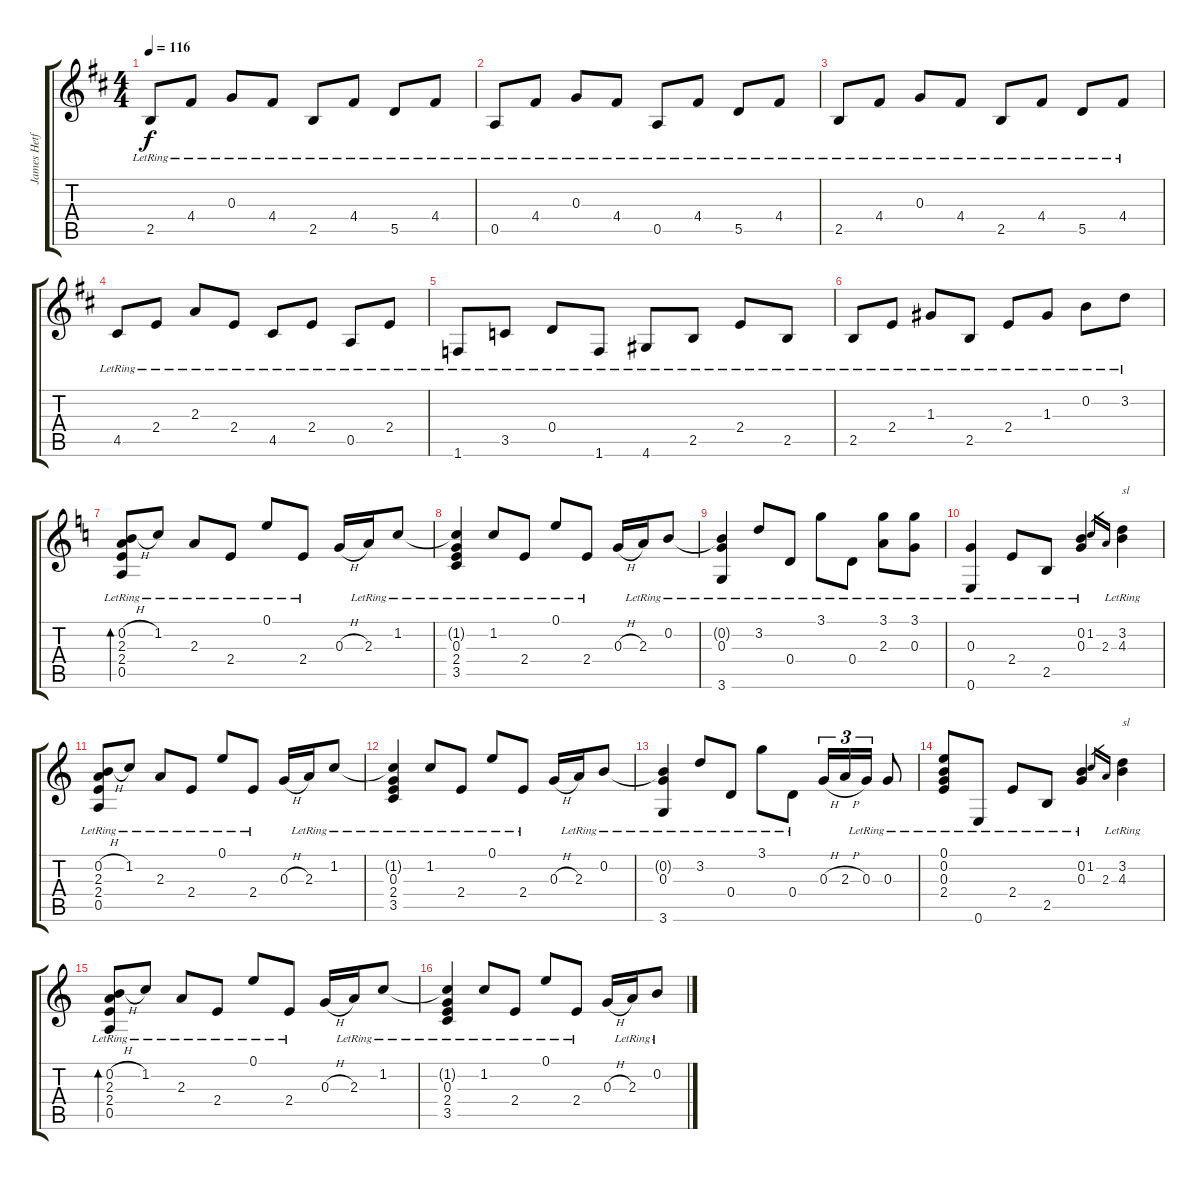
\track ("James Hetfield" "James Hetf") {instrument distortionguitar}
\staff {score tabs}
\tuning (E4 B3 G3 D3 A2 E2) {hide}
\ts (4 4)
\tempo 116
\clef g2
\ks bminor
2.5{lr}.8{dy f instrument acousticguitarnylon} 4.4{lr}.8 0.3{lr}.8 4.4{lr}.8 2.5{lr}.8 4.4{lr}.8 5.5{lr}.8 4.4{lr}.8 |
0.5{lr}.8 4.4{lr}.8 0.3{lr}.8 4.4{lr}.8 0.5{lr}.8 4.4{lr}.8 5.5{lr}.8 4.4{lr}.8 |
2.5{lr}.8 4.4{lr}.8 0.3{lr}.8 4.4{lr}.8 2.5{lr}.8 4.4{lr}.8 5.5{lr}.8 4.4{lr}.8 |
4.5{lr}.8 2.4{lr}.8 2.3{lr}.8 2.4{lr}.8 4.5{lr}.8 2.4{lr}.8 0.5{lr}.8 2.4{lr}.8 |
1.6{lr}.8 3.5{lr}.8 0.4{lr}.8 1.6{lr}.8 4.6{lr}.8 2.5{lr}.8 2.4{lr}.8 2.5{lr}.8 |
2.5{lr}.8 2.4{lr}.8 1.3{lr}.8 2.5{lr}.8 2.4{lr}.8 1.3{lr}.8 0.2{lr}.8 3.2{lr}.8 |
\ks aminor
(0.2{h} 2.3{lr} 2.4{lr} 0.5{lr}).8{bd 240} 1.2{lr}.8 2.3{lr}.8 2.4{lr}.8 0.1{lr}.8 2.4{lr}.8 0.3{h}.16 2.3{lr}.16 1.2{lr}.8 |
(1.2{t} 0.3{lr} 2.4{lr} 3.5{lr}).4 1.2{lr}.8 2.4{lr}.8 0.1{lr}.8 2.4{lr}.8 0.3{h}.16 2.3{lr}.16 0.2{lr}.8 |
(0.2{t} 0.3{lr} 3.6{lr}).4 3.2{lr}.8 0.4{lr}.8 3.1{lr}.8 0.4{lr}.8 (3.1{lr} 2.3{lr}).8 (3.1{lr} 0.3{lr}).8 |
(0.3{lr} 0.6{lr}).4 2.4{lr}.8 2.5{lr}.8 (0.2{lr} 0.3{lr}).4 1.2.16{gr} 2.3.16{gr} (3.2{lr} 4.3{lr}).4{txt "sl"} |
(0.2{h} 2.3{lr} 2.4{lr} 0.5{lr}).8 1.2{lr}.8 2.3{lr}.8 2.4{lr}.8 0.1{lr}.8 2.4{lr}.8 0.3{h}.16 2.3{lr}.16 1.2{lr}.8 |
(1.2{t} 0.3{lr} 2.4{lr} 3.5{lr}).4 1.2{lr}.8 2.4{lr}.8 0.1{lr}.8 2.4{lr}.8 0.3{h}.16 2.3{lr}.16 0.2{lr}.8 |
(0.2{t} 0.3{lr} 3.6{lr}).4 3.2{lr}.8 0.4{lr}.8 3.1{lr}.8 0.4{lr}.8 0.3{h}.16{tu (3 2)} 2.3{h}.16{tu (3 2)} 0.3{lr}.16{tu (3 2)} 0.3{lr}.8 |
(0.1{lr} 0.2{lr} 0.3{lr} 2.4{lr}).8 0.6{lr}.8 2.4{lr}.8 2.5{lr}.8 (0.2{lr} 0.3{lr}).4 1.2.16{gr} 2.3.16{gr} (3.2{lr} 4.3{lr}).4{txt "sl"} |
(0.2{h} 2.3{lr} 2.4{lr} 0.5{lr}).8{bd 240} 1.2{lr}.8 2.3{lr}.8 2.4{lr}.8 0.1{lr}.8 2.4{lr}.8 0.3{h}.16 2.3{lr}.16 1.2{lr}.8 |
(1.2{t} 0.3{lr} 2.4{lr} 3.5{lr}).4 1.2{lr}.8 2.4{lr}.8 0.1{lr}.8 2.4{lr}.8 0.3{h}.16 2.3{lr}.16 0.2{lr}.8
